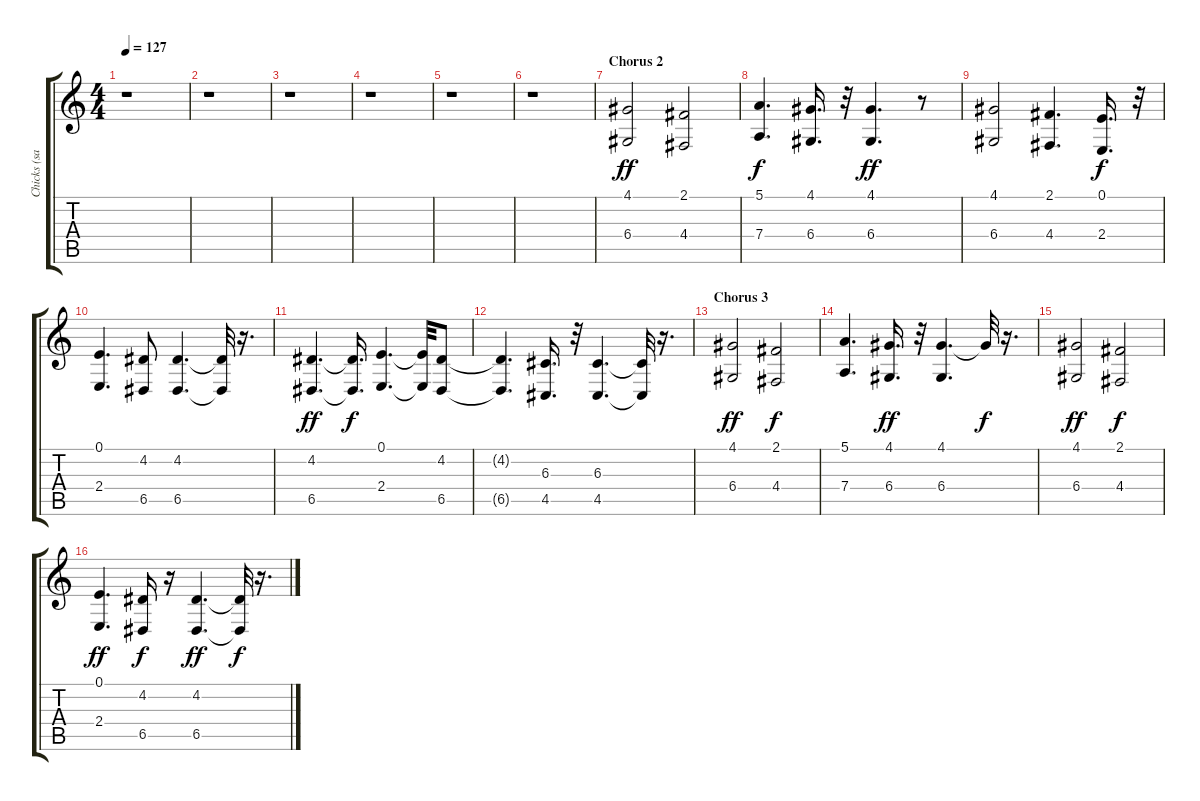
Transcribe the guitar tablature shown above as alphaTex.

\track ("Chicks (sail away)" "Chicks (sa") {instrument choiraahs}
\staff {score tabs}
\tuning (E4 B3 G3 D3 A2 E2) {hide}
\ts (4 4)
\tempo 127
\clef g2
\ks c
r.1{dy f} |
r.1 |
r.1 |
r.1 |
r.1 |
r.1 |
\section ("" "Chorus 2")
(4.1 6.4).2{dy ff} (2.1 4.4).2 |
(5.1 7.4).4{d dy f} (4.1 6.4).16{d} r.32 (4.1 6.4).4{d dy ff} r.8 |
(4.1 6.4).2 (2.1 4.4).4{d} (0.1 2.4).16{d dy f} r.32 |
(0.1 2.4).4{d} (4.2 6.5).8 (4.2 6.5).4{d} (4.2{t} 6.5{t}).32 r.16{d} |
(4.2 6.5).4{d dy ff} (4.2{t} 6.5{t}).16{d dy f} (0.1 2.4).4{d} (0.1{t} 2.4{t}).32 (4.2 6.5).8 |
(4.2{t} 6.5{t}).4{d} (6.3 4.5).16{d} r.32 (6.3 4.5).4{d} (6.3{t} 4.5{t}).32 r.16{d} |
\section ("" "Chorus 3")
(4.1 6.4).2{dy ff} (2.1 4.4).2{dy f} |
(5.1 7.4).4{d} (4.1 6.4).16{d dy ff} r.32 (4.1 6.4).4{d} 4.1{t}.32{dy f} r.16{d} |
(4.1 6.4).2{dy ff} (2.1 4.4).2{dy f} |
(0.1 2.4).4{d dy ff} (4.2 6.5).16{dy f} r.16 (4.2 6.5).4{d dy ff} (4.2{t} 6.5{t}).32{dy f} r.16{d}
